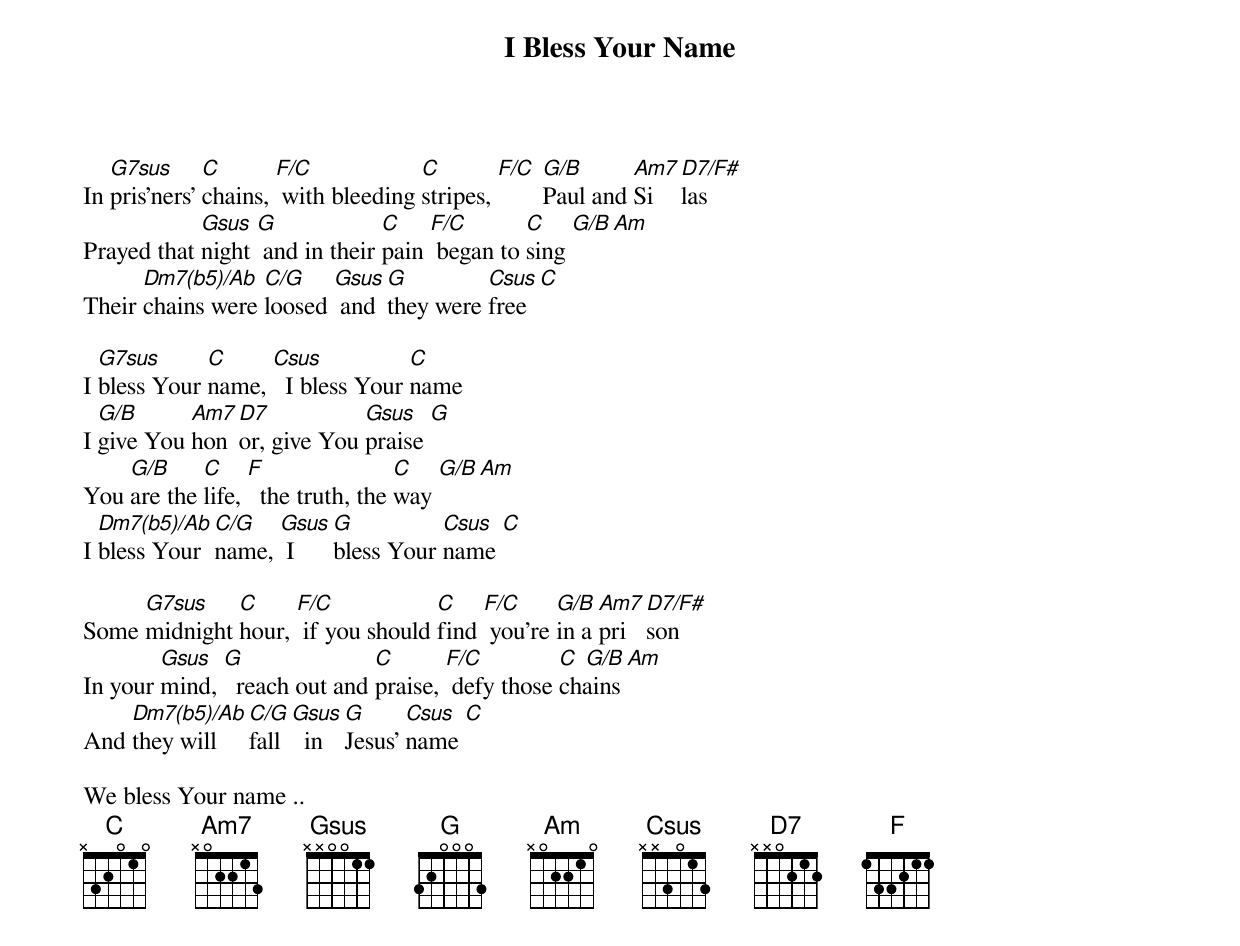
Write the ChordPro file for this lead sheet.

{title: I Bless Your Name}
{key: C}
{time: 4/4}
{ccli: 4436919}
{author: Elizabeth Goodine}
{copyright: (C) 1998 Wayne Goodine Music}

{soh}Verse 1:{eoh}
In [G7sus]pris'ners' [C]chains, [F/C] with bleeding [C]stripes, [F/C] [G/B]Paul and [Am7]Si[D7/F#]las
Prayed that [Gsus]night [G] and in their [C]pain [F/C] began to [C]sing [G/B][Am]
Their [Dm7(b5)/Ab]chains were [C/G]loosed [Gsus] and [G]they were [Csus]free [C]

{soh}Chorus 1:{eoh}
I [G7sus]bless Your [C]name, [Csus]  I bless Your [C]name
I [G/B]give You [Am7]hon[D7]or, give You [Gsus]praise [G]
You [G/B]are the [C]life, [F]  the truth, the [C]way [G/B][Am]
I [Dm7(b5)/Ab]bless Your [C/G]name, [Gsus] I [G]bless Your [Csus]name [C]

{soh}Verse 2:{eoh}
Some [G7sus]midnight [C]hour, [F/C] if you should [C]find [F/C] you're [G/B]in a [Am7]pri[D7/F#]son
In your [Gsus]mind, [G]  reach out and [C]praise, [F/C] defy those [C  G/B]chains [Am]
And [Dm7(b5)/Ab]they will [C/G]fall [Gsus]  in [G]Jesus' [Csus]name [C]

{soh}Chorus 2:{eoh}
We bless Your name ..
